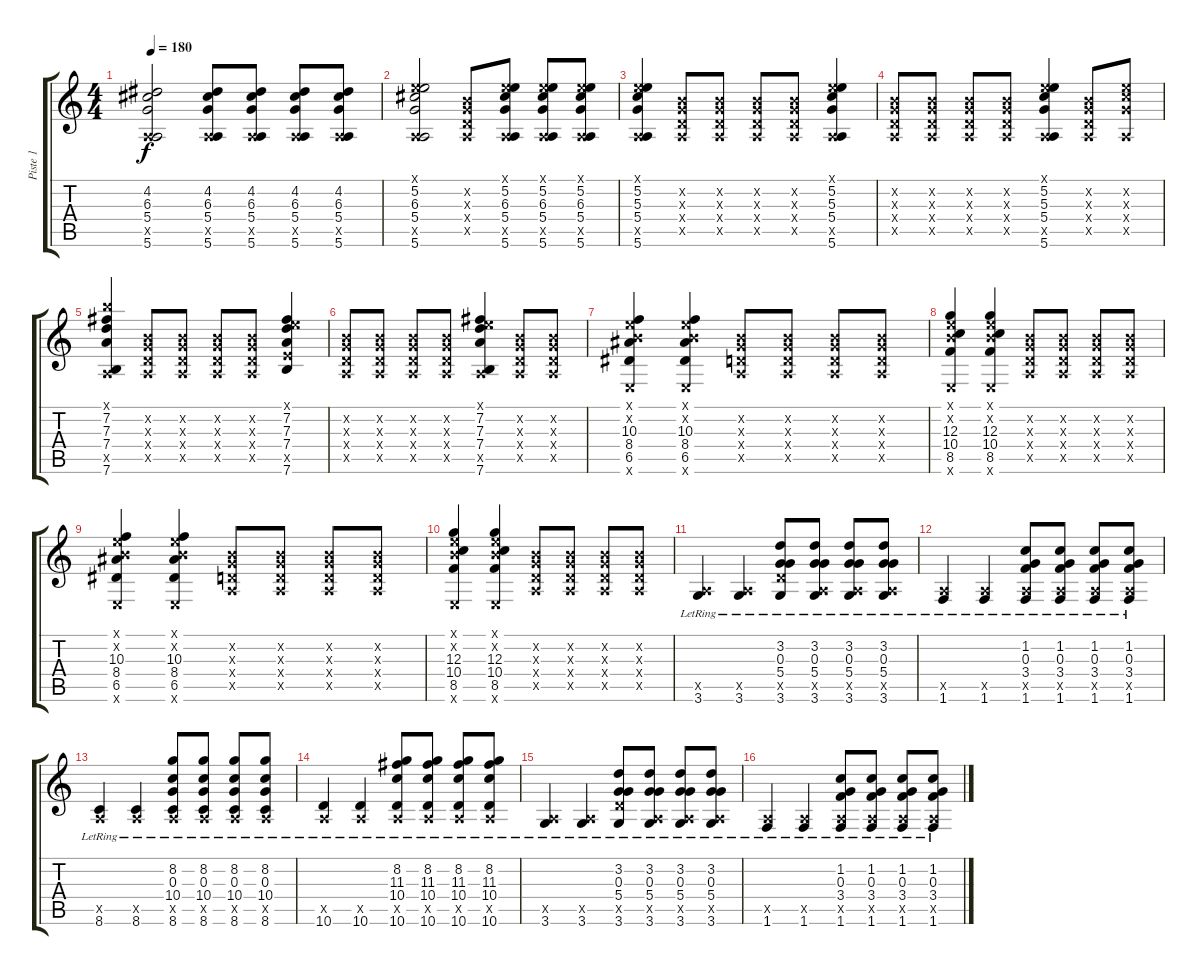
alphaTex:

\track ("Piste 1" "Piste 1") {instrument acousticguitarsteel}
\staff {score tabs}
\tuning (E4 B3 G3 D3 A2 E2) {hide}
\ts (4 4)
\tempo 180
\clef g2
\ks c
(4.2 6.3 5.4 0.5{x} 5.6).2{dy f} (4.2 6.3 5.4 0.5{x} 5.6).8 (4.2 6.3 5.4 0.5{x} 5.6).8 (4.2 6.3 5.4 0.5{x} 5.6).8 (4.2 6.3 5.4 0.5{x} 5.6).8 |
(0.1{x} 5.2 6.3 5.4 0.5{x} 5.6).2 (0.2{x} 0.3{x} 0.4{x} 0.5{x}).8 (0.1{x} 5.2 6.3 5.4 0.5{x} 5.6).8 (0.1{x} 5.2 6.3 5.4 0.5{x} 5.6).8 (0.1{x} 5.2 6.3 5.4 0.5{x} 5.6).8 |
(0.1{x} 5.2 5.3 5.4 0.5{x} 5.6).4 (0.2{x} 0.3{x} 0.4{x} 0.5{x}).8 (0.2{x} 0.3{x} 0.4{x} 0.5{x}).8 (0.2{x} 0.3{x} 0.4{x} 0.5{x}).8 (0.2{x} 0.3{x} 0.4{x} 0.5{x}).8 (0.1{x} 5.2 5.3 5.4 0.5{x} 5.6).4 |
(0.2{x} 0.3{x} 0.4{x} 0.5{x}).8 (0.2{x} 0.3{x} 0.4{x} 0.5{x}).8 (0.2{x} 0.3{x} 0.4{x} 0.5{x}).8 (0.2{x} 0.3{x} 0.4{x} 0.5{x}).8 (0.1{x} 5.2 5.3 5.4 0.5{x} 5.6).4 (0.2{x} 0.3{x} 0.4{x} 0.5{x}).8 (5.2{x} 5.3{x} 5.4{x} 0.5{x}).8 |
(7.1{x} 7.2 7.3 7.4 0.5{x} 7.6).4 (0.2{x} 0.3{x} 0.4{x} 0.5{x}).8 (0.2{x} 0.3{x} 0.4{x} 0.5{x}).8 (0.2{x} 0.3{x} 0.4{x} 0.5{x}).8 (0.2{x} 0.3{x} 0.4{x} 0.5{x}).8 (0.1{x} 7.2 7.3 7.4 7.5{x} 7.6).4 |
(0.2{x} 0.3{x} 0.4{x} 0.5{x}).8 (0.2{x} 0.3{x} 0.4{x} 0.5{x}).8 (0.2{x} 0.3{x} 0.4{x} 0.5{x}).8 (0.2{x} 0.3{x} 0.4{x} 0.5{x}).8 (0.1{x} 7.2 7.3 7.4 0.5{x} 7.6).4 (0.2{x} 0.3{x} 0.4{x} 0.5{x}).8 (0.2{x} 0.3{x} 0.4{x} 0.5{x}).8 |
(0.1{x} 0.2{x} 10.3 8.4 6.5 0.6{x}).4 (0.1{x} 0.2{x} 10.3 8.4 6.5 0.6{x}).4 (0.2{x} 0.3{x} 0.4{x} 0.5{x}).8 (0.2{x} 0.3{x} 0.4{x} 0.5{x}).8 (0.2{x} 0.3{x} 0.4{x} 0.5{x}).8 (0.2{x} 0.3{x} 0.4{x} 0.5{x}).8 |
(0.1{x} 0.2{x} 12.3 10.4 8.5 0.6{x}).4 (0.1{x} 0.2{x} 12.3 10.4 8.5 0.6{x}).4 (0.2{x} 0.3{x} 0.4{x} 0.5{x}).8 (0.2{x} 0.3{x} 0.4{x} 0.5{x}).8 (0.2{x} 0.3{x} 0.4{x} 0.5{x}).8 (0.2{x} 0.3{x} 0.4{x} 0.5{x}).8 |
(0.1{x} 0.2{x} 10.3 8.4 6.5 0.6{x}).4 (0.1{x} 0.2{x} 10.3 8.4 6.5 0.6{x}).4 (0.2{x} 0.3{x} 0.4{x} 0.5{x}).8 (0.2{x} 0.3{x} 0.4{x} 0.5{x}).8 (0.2{x} 0.3{x} 0.4{x} 0.5{x}).8 (0.2{x} 0.3{x} 0.4{x} 0.5{x}).8 |
(0.1{x} 0.2{x} 12.3 10.4 8.5 0.6{x}).4 (0.1{x} 0.2{x} 12.3 10.4 8.5 0.6{x}).4 (0.2{x} 0.3{x} 0.4{x} 0.5{x}).8 (0.2{x} 0.3{x} 0.4{x} 0.5{x}).8 (0.2{x} 0.3{x} 0.4{x} 0.5{x}).8 (0.2{x} 0.3{x} 0.4{x} 0.5{x}).8 |
(0.5{x} 3.6{lr}).4 (0.5{x} 3.6{lr}).4 (3.2 0.3 5.4 5.5{x} 3.6{lr}).8 (3.2 0.3 5.4 0.5{x} 3.6{lr}).8 (3.2 0.3 5.4 0.5{x} 3.6{lr}).8 (3.2 0.3 5.4 0.5{x} 3.6{lr}).8 |
(0.5{x} 1.6{lr}).4 (0.5{x} 1.6{lr}).4 (1.2 0.3 3.4 0.5{x} 1.6{lr}).8 (1.2 0.3 3.4 0.5{x} 1.6{lr}).8 (1.2 0.3 3.4 0.5{x} 1.6{lr}).8 (1.2 0.3 3.4 0.5{x} 1.6{lr}).8 |
(0.5{x} 8.6{lr}).4 (0.5{x} 8.6{lr}).4 (8.2 0.3 10.4 0.5{x} 8.6{lr}).8 (8.2 0.3 10.4 0.5{x} 8.6{lr}).8 (8.2 0.3 10.4 0.5{x} 8.6{lr}).8 (8.2 0.3 10.4 0.5{x} 8.6{lr}).8 |
(0.5{x} 10.6{lr}).4 (0.5{x} 10.6{lr}).4 (8.2 11.3 10.4 0.5{x} 10.6{lr}).8 (8.2 11.3 10.4 0.5{x} 10.6{lr}).8 (8.2 11.3 10.4 0.5{x} 10.6{lr}).8 (8.2 11.3 10.4 0.5{x} 10.6{lr}).8 |
(0.5{x} 3.6{lr}).4 (0.5{x} 3.6{lr}).4 (3.2 0.3 5.4 5.5{x} 3.6{lr}).8 (3.2 0.3 5.4 0.5{x} 3.6{lr}).8 (3.2 0.3 5.4 0.5{x} 3.6{lr}).8 (3.2 0.3 5.4 0.5{x} 3.6{lr}).8 |
(0.5{x} 1.6{lr}).4 (0.5{x} 1.6{lr}).4 (1.2 0.3 3.4 0.5{x} 1.6{lr}).8 (1.2 0.3 3.4 0.5{x} 1.6{lr}).8 (1.2 0.3 3.4 0.5{x} 1.6{lr}).8 (1.2 0.3 3.4 0.5{x} 1.6{lr}).8
